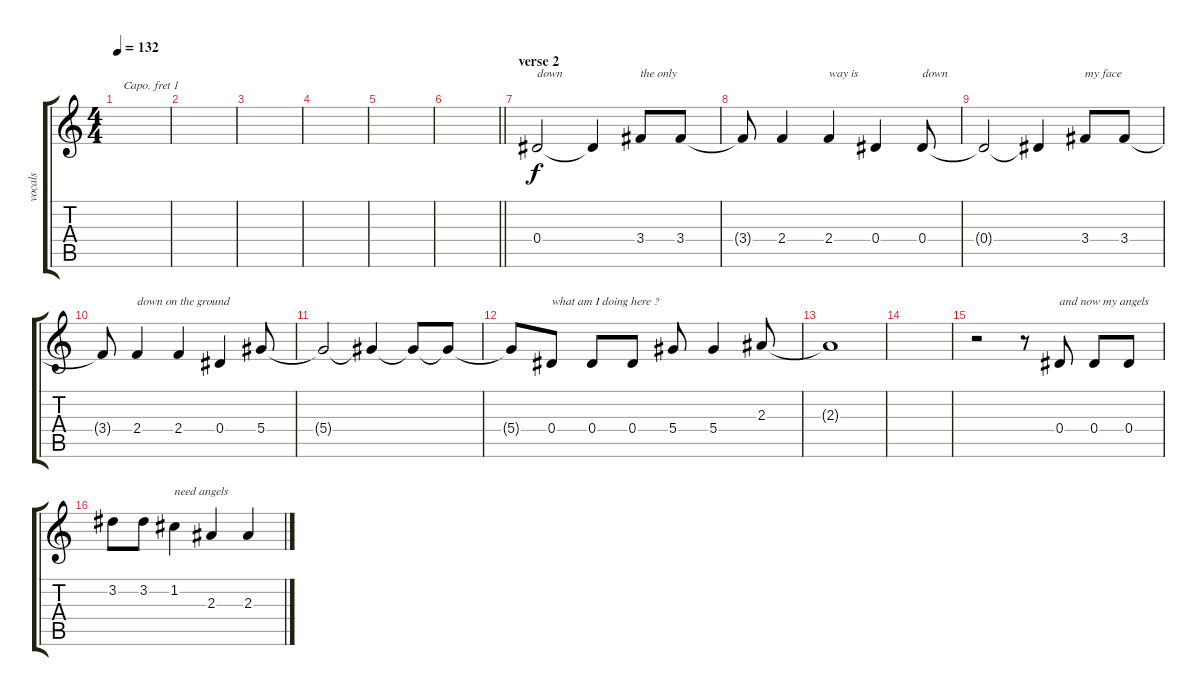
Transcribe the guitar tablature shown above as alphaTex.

\track ("vocals" "vocals") {instrument overdrivenguitar}
\staff {score tabs}
\capo 1
\tuning (E4 B3 G3 D3 A2 E2) {hide}
\ts (4 4)
\tempo 132
\clef g2
\ks c
|
|
|
|
|
\barLineRight lightlight
|
\section ("" "verse 2")
0.4.2{txt "down"} 0.4{t}.4 3.4.8{txt "the only"} 3.4.8 |
3.4{t}.8 2.4.4 2.4.4{txt "way is "} 0.4.4 0.4.8{txt "down"} |
0.4{t}.2 0.4{t}.4 3.4.8{txt "my face"} 3.4.8 |
3.4{t}.8 2.4.4{txt "down on the ground"} 2.4.4 0.4.4 5.4.8 |
5.4{t}.2 5.4{t}.4 5.4{t}.8 5.4{t}.8 |
5.4{t}.8 0.4.8{txt "what am I doing here ?"} 0.4.8 0.4.8 5.4.8 5.4.4 2.3.8 |
2.3{t}.1 |
|
r.2 r.8 0.4.8{txt "and now my angels "} 0.4.8 0.4.8 |
3.2.8 3.2.8 1.2.4{txt "need angels"} 2.3.4 2.3.4
